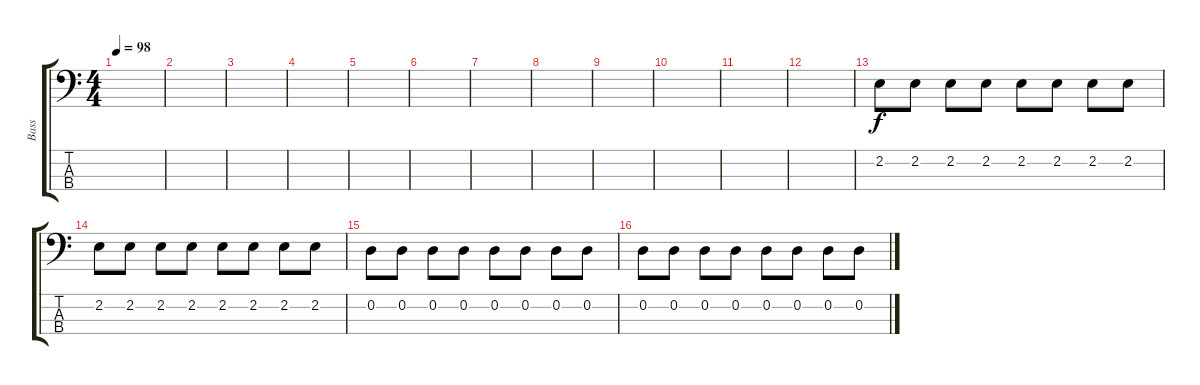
\track ("Bass" "Bass") {instrument electricbassfinger}
\staff {score tabs}
\tuning (G2 D2 A1 E1) {hide}
\ts (4 4)
\tempo 98
\clef f4
\ks c
|
|
|
|
|
|
|
|
|
|
|
|
2.2.8 2.2.8 2.2.8 2.2.8 2.2.8 2.2.8 2.2.8 2.2.8 |
2.2.8 2.2.8 2.2.8 2.2.8 2.2.8 2.2.8 2.2.8 2.2.8 |
0.2.8 0.2.8 0.2.8 0.2.8 0.2.8 0.2.8 0.2.8 0.2.8 |
0.2.8 0.2.8 0.2.8 0.2.8 0.2.8 0.2.8 0.2.8 0.2.8
